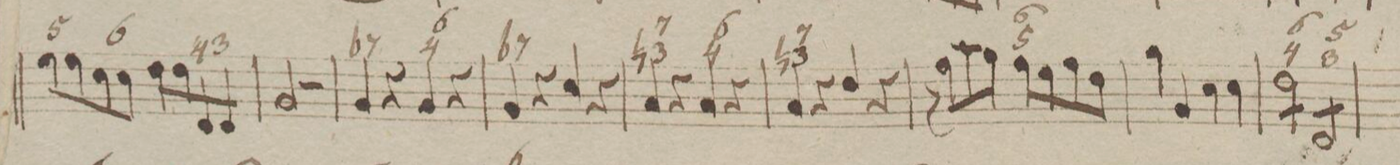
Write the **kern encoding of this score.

**kern	**fba	**dynam
*I"Organ.	*	*
*clefF4	*	*
*k[b-e-]	*	*
*met(c)	*	*
*M4/4	*	*
8G\L	5	.
8G\	6	.
8E-\	.	.
8E-\J	.	.
8F\L	.	.
8F\	.	.
8FF/	4	.
8FF/J	3	.
=80	=80	=80
2BB-/	.	.
2r	.	.
=81	=81	=81
4BB-/	7-	.
4r	.	.
4BB-/	6 4	.
4r	.	.
=82	=82	=82
4BB-/	7-	.
4r	.	.
4E-/	.	.
4r	.	.
=83	=83	=83
4C/	7 3n	.
4r	.	.
4C/	6 4	.
4r	.	.
=84	=84	=84
4C/	7 3n	.
4r	.	.
4F/	.	.
4r	.	.
=85	=85	=85
8r	.	.
8A\L	.	.
8c\	.	.
8B-\J	.	.
8A\L	6 5	.
8G\	.	.
8A\	.	.
8F\J	.	.
=86	=86	=86
4B-\	.	.
4BB-/	.	.
4E-\	.	.
4E-\	.	.
=87	=87	=87
*tremolo	*	*
8F\L	6 4	.
8F\	.	.
8F\	.	.
8F\J	.	.
8FF/L	5 3	.
8FF/	.	.
8FF/	.	.
8FF/J	.	.
=88	=88	=88
*-	*-	*-
